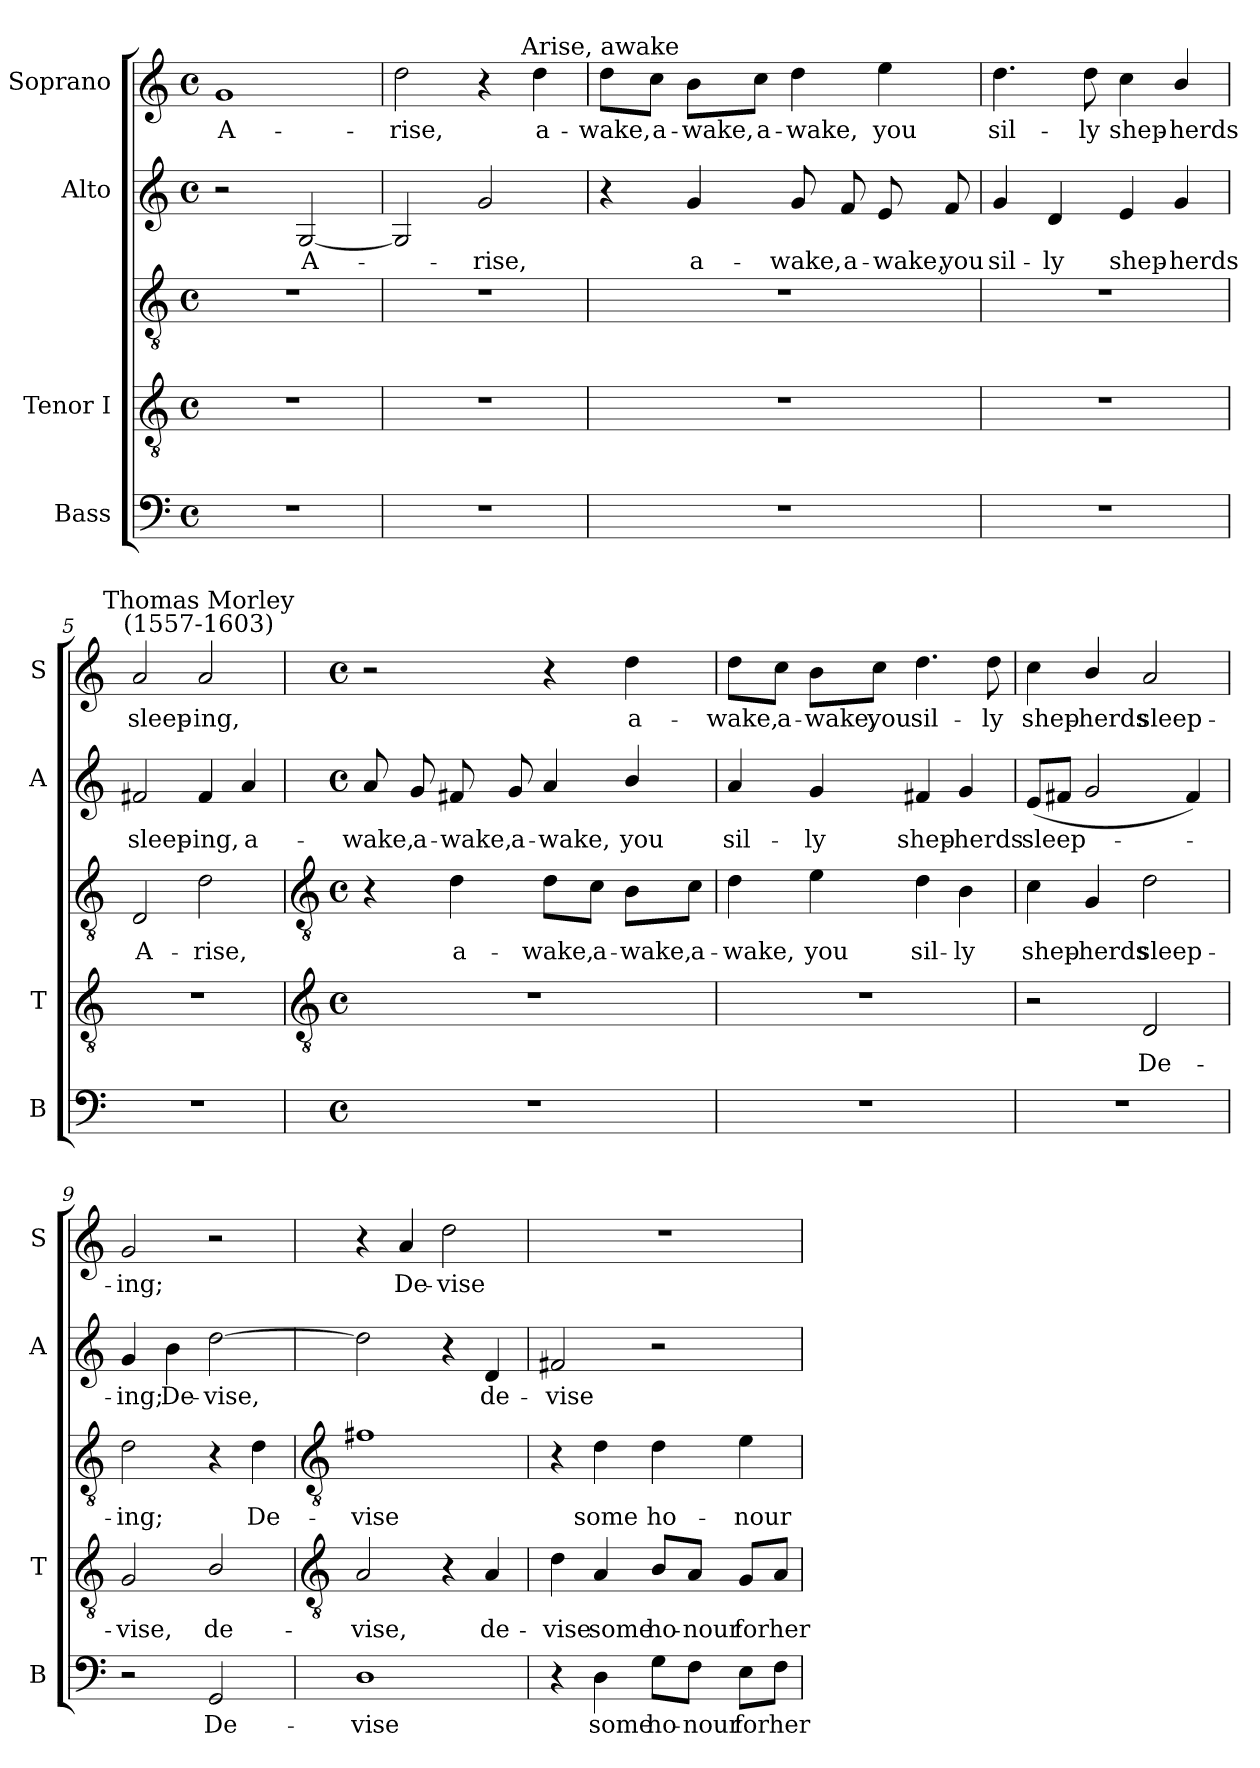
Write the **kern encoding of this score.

**kern	**text	**kern	**text	**kern	**text	**kern	**text	**kern	**text
*part4	*part4	*part3	*part3	*part3	*part3	*part2	*part2	*part1	*part1
*staff5	*staff5	*staff4	*staff4	*staff3	*staff3	*staff2	*staff2	*staff1	*staff1
*I"Bass	*	*I"Tenor I	*	*	*	*I"Alto	*	*I"Soprano	*
*I'B	*	*I'T	*	*	*	*I'A	*	*I'S	*
*clefF4	*	*clefGv2	*	*clefGv2	*	*clefG2	*	*clefG2	*
*k[]	*	*k[]	*	*k[]	*	*k[]	*	*k[]	*
*C:	*	*C:	*	*C:	*	*C:	*	*C:	*
*M4/4	*	*M4/4	*	*M4/4	*	*M4/4	*	*M4/4	*
*met(c)	*	*met(c)	*	*met(c)	*	*met(c)	*	*met(c)	*
=1	=1	=1	=1	=1	=1	=1	=1	=1	=1
!	!	!	!	!	!	!	!	!	!LO:LY:b
1r	.	1r	.	1r	.	2r	.	1g	A-
!	!	!	!	!	!	!	!LO:LY:b	!	!
.	.	.	.	.	.	[2G	A-	.	.
=2	=2	=2	=2	=2	=2	=2	=2	=2	=2
!	!	!	!	!	!	!	!	!	!LO:LY:b
1r	.	1r	.	1r	.	2G]	.	2dd	-rise,
!	!	!	!	!	!	!	!LO:LY:b	!	!
.	.	.	.	.	.	2g	rise,	4r	.
!	!	!	!	!	!	!	!	!	!LO:LY:b
.	.	.	.	.	.	.	.	4dd	a-
=3	=3	=3	=3	=3	=3	=3	=3	=3	=3
!	!	!	!	!	!	!	!	!LO:TX:a:cj:t=Arise, awake	!
!	!	!	!	!	!	!	!	!	!LO:LY:b
1r	.	1r	.	1r	.	4r	.	8dd\L	-wake,
!	!	!	!	!	!	!	!	!	!LO:LY:b
.	.	.	.	.	.	.	.	8cc\J	a-
!	!	!	!	!	!	!	!LO:LY:b	!	!LO:LY:b
.	.	.	.	.	.	4g	a-	8b\L	-wake,
!	!	!	!	!	!	!	!	!	!LO:LY:b
.	.	.	.	.	.	.	.	8cc\J	a-
!	!	!	!	!	!	!	!LO:LY:b	!	!LO:LY:b
.	.	.	.	.	.	8g	-wake,	4dd	-wake,
!	!	!	!	!	!	!	!LO:LY:b	!	!
.	.	.	.	.	.	8f	a-	.	.
!	!	!	!	!	!	!	!LO:LY:b	!	!LO:LY:b
.	.	.	.	.	.	8e	-wake,	4ee	you
!	!	!	!	!	!	!	!LO:LY:b	!	!
.	.	.	.	.	.	8f	you	.	.
=4	=4	=4	=4	=4	=4	=4	=4	=4	=4
!	!	!	!	!	!	!	!LO:LY:b	!	!LO:LY:b
1r	.	1r	.	1r	.	4g	sil-	4.dd	sil-
!	!	!	!	!	!	!	!LO:LY:b	!	!
.	.	.	.	.	.	4d	-ly	.	.
!	!	!	!	!	!	!	!	!	!LO:LY:b
.	.	.	.	.	.	.	.	8dd	-ly
!	!	!	!	!	!	!	!LO:LY:b	!	!LO:LY:b
.	.	.	.	.	.	4e	shep-	4cc	shep-
!	!	!	!	!	!	!	!LO:LY:b	!	!LO:LY:b
.	.	.	.	.	.	4g	-herds	4b/	-herds
=5	=5	=5	=5	=5	=5	=5	=5	=5	=5
!	!	!	!	!	!LO:LY:b	!	!LO:LY:b	!	!LO:LY:b
1r	.	1r	.	2D	A-	2f#X	sleep-	2a	sleep-
!	!	!	!	!	!	!	!	!LO:TX:a:cj:t=Thomas Morley\n(1557-1603)	!
!	!	!	!	!	!LO:LY:b	!	!LO:LY:b	!	!LO:LY:b
.	.	.	.	2d	-rise,	4f#	-ing,	2a	-ing,
!	!	!	!	!	!	!	!LO:LY:b	!	!
.	.	.	.	.	.	4a	a-	.	.
!!LO:LB:g=z
=6	=6	=6	=6	=6	=6	=6	=6	=6	=6
*	*	*clefGv2	*	*clefGv2	*	*	*	*	*
*M4/4	*	*M4/4	*	*M4/4	*	*M4/4	*	*M4/4	*
*met(c)	*	*met(c)	*	*met(c)	*	*met(c)	*	*met(c)	*
!	!	!	!	!	!	!	!LO:LY:b	!	!
1r	.	1r	.	4r	.	8a	-wake,	2r	.
!	!	!	!	!	!	!	!LO:LY:b	!	!
.	.	.	.	.	.	8g	a-	.	.
!	!	!	!	!	!LO:LY:b	!	!LO:LY:b	!	!
.	.	.	.	4d	a-	8f#X	-wake,	.	.
!	!	!	!	!	!	!	!LO:LY:b	!	!
.	.	.	.	.	.	8g	a-	.	.
!	!	!	!	!	!LO:LY:b	!	!LO:LY:b	!	!
.	.	.	.	8d\L	-wake,	4a	-wake,	4r	.
!	!	!	!	!	!LO:LY:b	!	!	!	!
.	.	.	.	8c\J	a-	.	.	.	.
!	!	!	!	!	!LO:LY:b	!	!LO:LY:b	!	!LO:LY:b
.	.	.	.	8B\L	-wake,	4b/	you	4dd	a-
!	!	!	!	!	!LO:LY:b	!	!	!	!
.	.	.	.	8c\J	a-	.	.	.	.
=7	=7	=7	=7	=7	=7	=7	=7	=7	=7
!	!	!	!	!	!LO:LY:b	!	!LO:LY:b	!	!LO:LY:b
1r	.	1r	.	4d	-wake,	4a	sil-	8dd\L	-wake,
!	!	!	!	!	!	!	!	!	!LO:LY:b
.	.	.	.	.	.	.	.	8cc\J	a-
!	!	!	!	!	!LO:LY:b	!	!LO:LY:b	!	!LO:LY:b
.	.	.	.	4e	you	4g	-ly	8b\L	-wake,
!	!	!	!	!	!	!	!	!	!LO:LY:b
.	.	.	.	.	.	.	.	8cc\J	you
!	!	!	!	!	!LO:LY:b	!	!LO:LY:b	!	!LO:LY:b
.	.	.	.	4d	sil-	4f#X	shep-	4.dd	sil-
!	!	!	!	!	!LO:LY:b	!	!LO:LY:b	!	!
.	.	.	.	4B	-ly	4g	-herds	.	.
!	!	!	!	!	!	!	!	!	!LO:LY:b
.	.	.	.	.	.	.	.	8dd	-ly
=8	=8	=8	=8	=8	=8	=8	=8	=8	=8
!	!	!	!	!	!LO:LY:b	!	!LO:LY:b	!	!LO:LY:b
1r	.	2r	.	4c	shep-	(<8eL	sleep-	4cc	shep-
.	.	.	.	.	.	8f#XJ	.	.	.
!	!	!	!	!	!LO:LY:b	!	!	!	!LO:LY:b
.	.	.	.	4G	-herds	2g	.	4b/	-herds
!	!	!	!LO:LY:b	!	!LO:LY:b	!	!	!	!LO:LY:b
.	.	2D	-De-	2d	sleep-	.	.	2a	sleep-
.	.	.	.	.	.	4f#)	.	.	.
=9	=9	=9	=9	=9	=9	=9	=9	=9	=9
!	!	!	!LO:LY:b	!	!LO:LY:b	!	!LO:LY:b	!	!LO:LY:b
2r	.	2G	-vise,	2d	-ing;	4g	ing;	2g	-ing;
!	!	!	!	!	!	!	!LO:LY:b	!	!
.	.	.	.	.	.	4b	De-	.	.
!	!LO:LY:b	!	!LO:LY:b	!	!	!	!LO:LY:b	!	!
2GG	De-	2B/	de-	4r	.	[2dd	-vise,	2r	.
!	!	!	!	!	!LO:LY:b	!	!	!	!
.	.	.	.	4d	De-	.	.	.	.
!!LO:LB:g=z
=10	=10	=10	=10	=10	=10	=10	=10	=10	=10
*	*	*clefGv2	*	*clefGv2	*	*	*	*	*
!	!LO:LY:b	!	!LO:LY:b	!	!LO:LY:b	!	!	!	!
1D	-vise	2A	vise,	1f#X	-vise	2dd]	.	4r	.
!	!	!	!	!	!	!	!	!	!LO:LY:b
.	.	.	.	.	.	.	.	4a	De-
!	!	!	!	!	!	!	!	!	!LO:LY:b
.	.	4r	.	.	.	4r	.	2dd	-vise
!	!	!	!LO:LY:b	!	!	!	!LO:LY:b	!	!
.	.	4A	de-	.	.	4d	de-	.	.
=11	=11	=11	=11	=11	=11	=11	=11	=11	=11
!	!	!	!LO:LY:b	!	!	!	!LO:LY:b	!	!
4r	.	4d	vise	4r	.	2f#X	-vise	1r	.
!	!LO:LY:b	!	!LO:LY:b	!	!LO:LY:b	!	!	!	!
4D	some	4A	some	4d	-some	.	.	.	.
!	!LO:LY:b	!	!LO:LY:b	!	!LO:LY:b	!	!	!	!
8G\L	ho-	8B/L	ho-	4d	ho-	2r	.	.	.
!	!LO:LY:b	!	!LO:LY:b	!	!	!	!	!	!
8F\J	-nour	8A/J	-nour	.	.	.	.	.	.
!	!LO:LY:b	!	!LO:LY:b	!	!LO:LY:b	!	!	!	!
8E\L	for	8G/L	for	4e	-nour	.	.	.	.
!	!LO:LY:b	!	!LO:LY:b	!	!	!	!	!	!
8F\J	her	8A/J	her	.	.	.	.	.	.
=	=	=	=	=	=	=	=	=	=
*-	*-	*-	*-	*-	*-	*-	*-	*-	*-
